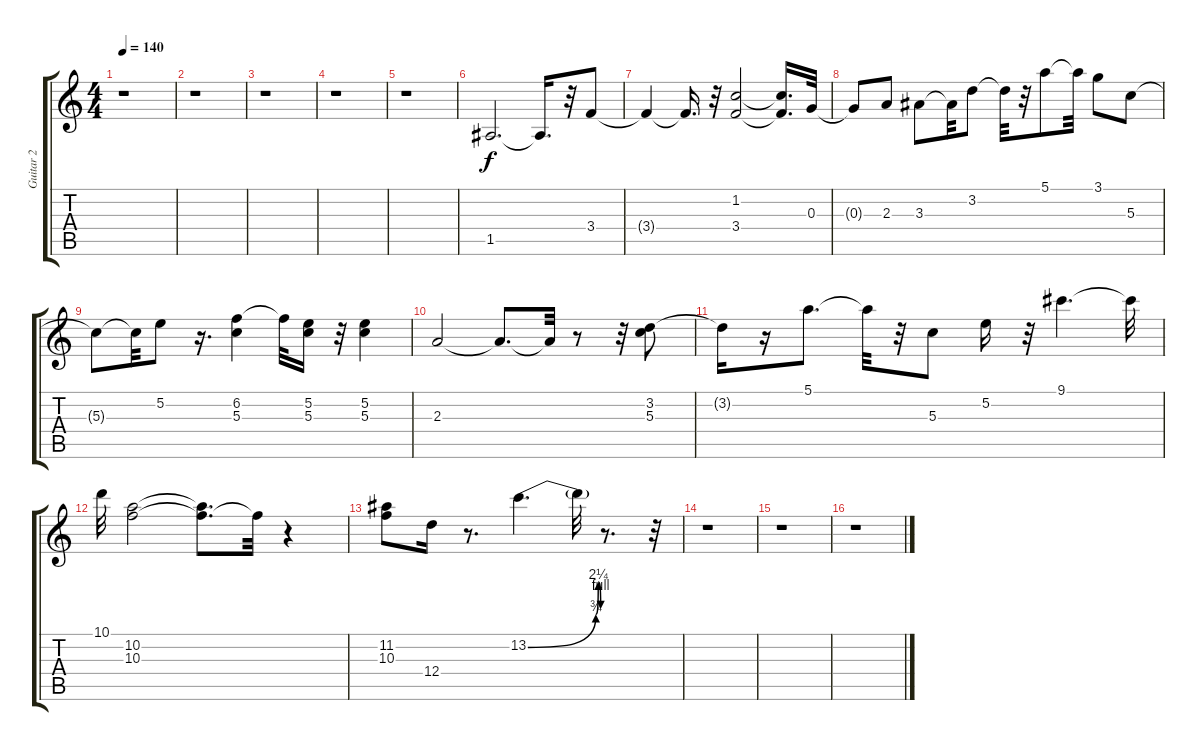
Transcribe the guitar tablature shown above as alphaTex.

\track ("Guitar 2" "Guitar 2") {instrument overdrivenguitar}
\staff {score tabs}
\tuning (E4 B3 G3 D3 A2 E2) {hide}
\ts (4 4)
\tempo 140
\clef g2
\ks c
r.1{dy f} |
r.1 |
r.1 |
r.1 |
r.1 |
1.5.2{d} 1.5{t}.16{d} r.32 3.4.8 |
3.4{t}.4 3.4{t}.16{d} r.32 (1.2 3.4).2 (1.2{t} 3.4{t}).16{d} 0.3.32 |
0.3{t}.8 2.3.8 3.3.8 3.3{t}.32 3.2.8 3.2{t}.32 r.32 5.1.8 5.1{t}.32 3.1.8 5.3.8 |
5.3{t}.8 5.3{t}.32 5.2.8 r.16{d} (6.2 5.3).4 6.2{t}.32 (5.2 5.3).16 r.32 (5.2 5.3).4 |
2.3.2 2.3{t}.8{d} 2.3{t}.32 r.8 r.32 (3.2 5.3).8 |
3.2{t}.16 r.16 5.1.8{d} 5.1{t}.32 r.32 5.3.8 5.2.16 r.32 9.1.4{d} 9.1{t}.32 |
10.1.32 (10.2 10.3).2 (10.2{t} 10.3{t}).8{d} 10.3{t}.32 r.4 |
(11.2 10.3).8 12.4.16 r.8{d} 13.2{be (custom 0 0 56 3 58 9 60 4)}.4{d} 13.2{t}.32 r.8{d} r.32 |
r.1 |
r.1 |
r.1
